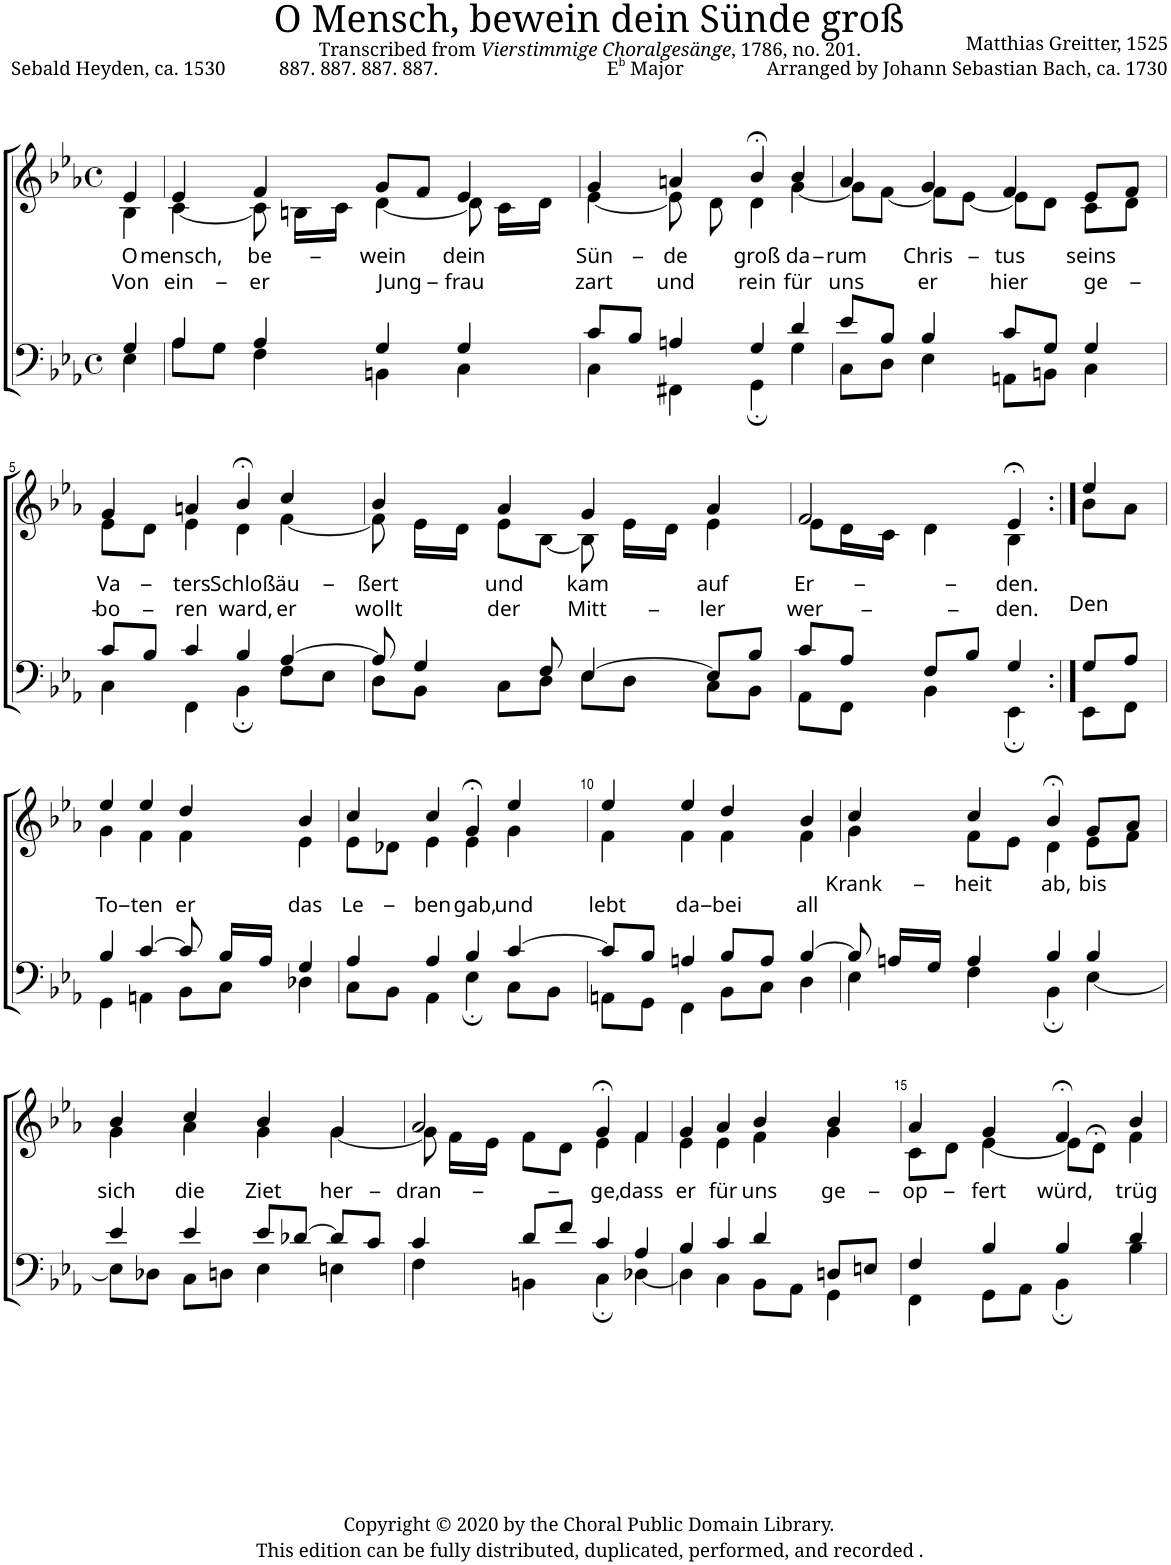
**kern	**kern	**text	**text
*part2	*part1	*part1	*part1
*staff2	*staff1	*staff1	*staff1
*I"Bass	*I"Soprano	*	*
*clefF4	*clefG2	*	*
*k[b-e-a-]	*k[b-e-a-]	*	*
*M4/4	*M4/4	*	*
*met(c)	*met(c)	*	*
=1	=1	=1	=1
*^	*	*	*
!	!	!	!LO:LY:b	!LO:LY:b
*	*	*^	*	*
4G/	4E-\	4e-/	4B-\	O	Von
=2	=2	=2	=2	=2	=2
!	!	!	!	!LO:LY:b	!LO:LY:b
4A-/	8A-\L	4e-/	[4c\	mensch,	ein-
.	8G\J	.	.	.	.
!	!	!	!	!LO:LY:b	!LO:LY:b
4A-/	4F\	4f/	8c\]	be-	-er
.	.	.	16Bn\LL	.	.
.	.	.	16c\JJ	.	.
!	!	!	!	!LO:LY:b	!LO:LY:b
4G/	4BBn\	8g/L	[4d\	-wein	Jung-
.	.	8f/J	.	.	.
!	!	!	!	!LO:LY:b	!LO:LY:b
4G/	4C\	4e-/	8d\]	dein	-frau
.	.	.	16c\LL	.	.
.	.	.	16d\JJ	.	.
=3	=3	=3	=3	=3	=3
!	!	!	!	!LO:LY:b	!LO:LY:b
8c/L	4C\	4g/	[4e-\	Sün-	zart
8B-/J	.	.	.	.	.
!	!	!	!	!LO:LY:b	!LO:LY:b
4An/	4FF#X\	4an/	8e-\]	-de	und
.	.	.	8d\	.	.
!	!	!	!	!LO:LY:b	!LO:LY:b
4G/	4GG;\	4b-;</	4d\	groß	rein
!	!	!	!	!LO:LY:b	!LO:LY:b
4d/	4G\	4b-/	[4g\	da-	für
=4	=4	=4	=4	=4	=4
!	!	!	!	!LO:LY:b	!LO:LY:b
8e-/L	8C\L	4a-/	8g\L]	-rum	uns
8B-/J	8D\J	.	[8f\J	.	.
!	!	!	!	!LO:LY:b	!LO:LY:b
4B-/	4E-\	4g/	8f\L]	Chris-	er
.	.	.	[8e-\J	.	.
!	!	!	!	!LO:LY:b	!LO:LY:b
8c/L	8AAn\L	4f/	8e-\L]	-tus	hier
8G/J	8BBn\J	.	8d\J	.	.
!	!	!	!	!LO:LY:b	!LO:LY:b
4G/	4C\	8e-/L	8c\L	seins	ge-
.	.	8f/J	8d\J	.	.
!!LO:LB:g=z	!!
=5	=5	=5	=5	=5	=5
!	!	!	!	!LO:LY:b	!LO:LY:b
8c/L	4C\	4g/	8e-\L	Va-	-bo-
8B-/J	.	.	8d\J	.	.
!	!	!	!	!LO:LY:b	!LO:LY:b
4c/	4FF\	4an/	4e-\	-ters	-ren
!	!	!	!	!LO:LY:b	!LO:LY:b
4B-/	4BB-;\	4b-;</	4d\	Schloß	ward,
!	!	!	!	!LO:LY:b	!LO:LY:b
[4A-/	8F\L	4cc/	[4f\	äu-	er
.	8E-\J	.	.	.	.
=6	=6	=6	=6	=6	=6
!	!	!	!	!LO:LY:b	!LO:LY:b
8A-/]	8D\L	4b-/	8f\]	-ßert	wollt
4G/	8BB-\J	.	16e-\LL	.	.
.	.	.	16d\JJ	.	.
!	!	!	!	!LO:LY:b	!LO:LY:b
.	8C\L	4a-/	8e-\L	und	der
8F/	8D\J	.	[8B-\J	.	.
!	!	!	!	!LO:LY:b	!LO:LY:b
[4E-/	8E-\L	4g/	8B-\]	kam	Mitt-
.	8D\J	.	16e-\LL	.	.
.	.	.	16d\JJ	.	.
!	!	!	!	!LO:LY:b	!LO:LY:b
8E-/L]	8C\L	4a-/	4e-\	auf	-ler
8B-/J	8BB-\J	.	.	.	.
=7	=7	=7	=7	=7	=7
!	!	!	!	!LO:LY:b	!LO:LY:b
8c/L	8AA-\L	2f/	8e-\L	Er-	wer-
8A-/J	8FF\J	.	16d\L	.	.
.	.	.	16c\JJ	.	.
8F/L	4BB-\	.	4d\	.	.
8B-/J	.	.	.	.	.
!	!	!	!	!LO:LY:b	!LO:LY:b
4G/	4EE-;\	4e-;</	4B-\	-den.	-den.
=7:|!	=7:|!	=7:|!	=7:|!	=7:|!	=7:|!
!	!	!	!	!LO:LY:b	!
8G/L	8EE-\L	4ee-/	8b-\L	Den	.
8A-/J	8FF\J	.	8a-\J	.	.
!!LO:LB:g=z	!!
=8	=8	=8	=8	=8	=8
!	!	!	!	!LO:LY:b	!
4B-/	4GG\	4ee-/	4g\	To-	.
!	!	!	!	!LO:LY:b	!
[4c/	4AAn\	4ee-/	4f\	-ten	.
!	!	!	!	!LO:LY:b	!
8c/]	8BB-\L	4dd/	4f\	er	.
16B-/LL	8C\J	.	.	.	.
16A-/JJ	.	.	.	.	.
!	!	!	!	!LO:LY:b	!
4G/	4D-X\	4b-/	4e-\	das	.
=9	=9	=9	=9	=9	=9
!	!	!	!	!LO:LY:b	!
4A-/	8C\L	4cc/	8e-\L	Le-	.
.	8BB-\J	.	8d-X\J	.	.
!	!	!	!	!LO:LY:b	!
4A-/	4AA-\	4cc/	4e-\	-ben	.
!	!	!	!	!LO:LY:b	!
4B-/	4E-;\	4g;</	4e-\	gab,	.
!	!	!	!	!LO:LY:b	!
[4c/	8C\L	4ee-/	4g\	und	.
.	8BB-\J	.	.	.	.
=10	=10	=10	=10	=10	=10
!	!	!	!	!LO:LY:b	!
8c/L]	8AAn\L	4ee-/	4f\	lebt	.
8B-/J	8GG\J	.	.	.	.
!	!	!	!	!LO:LY:b	!
4An/	4FF\	4ee-/	4f\	da-	.
!	!	!	!	!LO:LY:b	!
8B-/L	8BB-\L	4dd/	4f\	-bei	.
8A/J	8C\J	.	.	.	.
!	!	!	!	!LO:LY:b	!
[4B-/	4D\	4b-/	4f\	all	.
=11	=11	=11	=11	=11	=11
!	!	!	!	!LO:LY:b	!
8B-/]	4E-\	4cc/	4g\	Krank-	.
16An/LL	.	.	.	.	.
16G/JJ	.	.	.	.	.
!	!	!	!	!LO:LY:b	!
4A/	4F\	4cc/	8f\L	-heit	.
.	.	.	8e-\J	.	.
!	!	!	!	!LO:LY:b	!
4B-/	4BB-;\	4b-;</	4d\	ab,	.
!	!	!	!	!LO:LY:b	!
4B-/	[4E-\	8g/L	8e-\L	bis	.
.	.	8a-/J	8f\J	.	.
!!LO:LB:g=z	!!
=12	=12	=12	=12	=12	=12
!	!	!	!	!LO:LY:b	!
4e-/	8E-\L]	4b-/	4g\	sich	.
.	8D-X\J	.	.	.	.
!	!	!	!	!LO:LY:b	!
4e-/	8C\L	4cc/	4a-\	die	.
.	8Dn\J	.	.	.	.
!	!	!	!	!LO:LY:b	!
8e-/L	4E-\	4b-/	4g\	Ziet	.
[8d-X/J	.	.	.	.	.
!	!	!	!	!LO:LY:b	!
8d-/L]	4En\	4g/	[4g\	her-	.
8c/J	.	.	.	.	.
=13	=13	=13	=13	=13	=13
!	!	!	!	!LO:LY:b	!
4c/	4F\	2a-/	8g\]	-dran-	.
.	.	.	16f\LL	.	.
.	.	.	16e-\JJ	.	.
8d/L	4BBn\	.	8f\L	.	.
8f/J	.	.	8d\J	.	.
!	!	!	!	!LO:LY:b	!
4c/	4C;\	4g;</	4e-\	-ge,	.
!	!	!	!	!LO:LY:b	!
4A-/	[4D-X\	4f/	4f\	dass	.
=14	=14	=14	=14	=14	=14
!	!	!	!	!LO:LY:b	!
4B-/	4D-\]	4g/	4e-\	er	.
!	!	!	!	!LO:LY:b	!
4c/	4C\	4a-/	4e-\	für	.
!	!	!	!	!LO:LY:b	!
4d/	8BB-\L	4b-/	4f\	uns	.
.	8AA-\J	.	.	.	.
!	!	!	!	!LO:LY:b	!
8Dn/L	4GG\	4b-/	4g\	ge-	.
8En/J	.	.	.	.	.
=15	=15	=15	=15	=15	=15
!	!	!	!	!LO:LY:b	!
4F/	4FF\	4a-/	8c\L	-op-	.
.	.	.	8d\J	.	.
!	!	!	!	!LO:LY:b	!
4B-/	8GG\L	4g/	[4e-\	-fert	.
.	8AA-\J	.	.	.	.
!	!	!	!	!LO:LY:b	!
4B-/	4BB-;\	4f;</	8e-\L]	würd,	.
.	.	.	8d;<\J	.	.
!	!	!	!	!LO:LY:b	!
4d/	4B-\	4b-/	4f\	trüg	.
*v	*v	*	*	*	*
*	*v	*v	*	*
=	=	=	=
*-	*-	*-	*-
